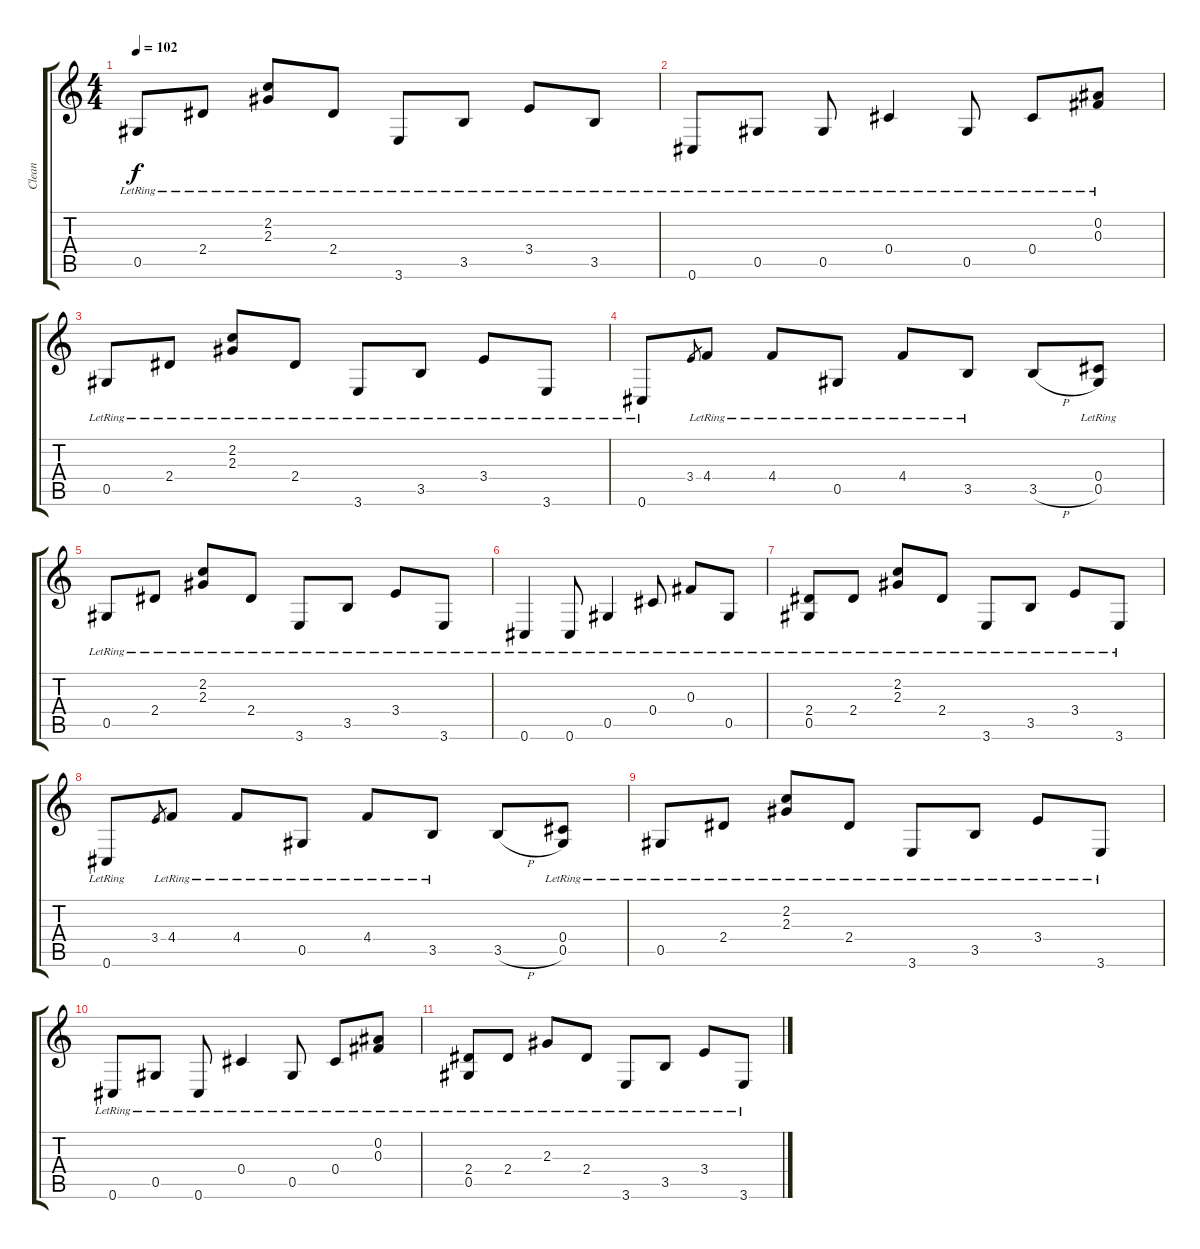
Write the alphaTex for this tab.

\track ("Clean" "Clean") {instrument electricguitarclean}
\staff {score tabs}
\tuning (Eb4 Bb3 Gb3 Db3 Ab2 Db2) {hide}
\ts (4 4)
\tempo 102
\clef g2
\ks c
0.5{lr}.8{dy f} 2.4{lr}.8 (2.2{lr} 2.3{lr}).8 2.4{lr}.8 3.6{lr}.8 3.5{lr}.8 3.4{lr}.8 3.5{lr}.8 |
0.6{lr}.8 0.5{lr}.8 0.5{lr}.8 0.4{lr}.4 0.5{lr}.8 0.4{lr}.8 (0.2{lr} 0.3{lr}).8 |
0.5{lr}.8 2.4{lr}.8 (2.2{lr} 2.3{lr}).8 2.4{lr}.8 3.6{lr}.8 3.5{lr}.8 3.4{lr}.8 3.6{lr}.8 |
0.6{lr}.8 3.4.8{gr} 4.4{lr}.8 4.4{lr}.8 0.5{lr}.8 4.4{lr}.8 3.5{lr}.8 3.5{h}.8 (0.4{lr} 0.5{lr}).8 |
0.5{lr}.8 2.4{lr}.8 (2.2{lr} 2.3{lr}).8 2.4{lr}.8 3.6{lr}.8 3.5{lr}.8 3.4{lr}.8 3.6{lr}.8 |
0.6{lr}.4 0.6{lr}.8 0.5{lr}.4 0.4{lr}.8 0.3{lr}.8 0.5{lr}.8 |
(2.4{lr} 0.5{lr}).8 2.4{lr}.8 (2.2{lr} 2.3{lr}).8 2.4{lr}.8 3.6{lr}.8 3.5{lr}.8 3.4{lr}.8 3.6{lr}.8 |
0.6{lr}.8 3.4.8{gr} 4.4{lr}.8 4.4{lr}.8 0.5{lr}.8 4.4{lr}.8 3.5{lr}.8 3.5{h}.8 (0.4{lr} 0.5{lr}).8 |
0.5{lr}.8 2.4{lr}.8 (2.2{lr} 2.3{lr}).8 2.4{lr}.8 3.6{lr}.8 3.5{lr}.8 3.4{lr}.8 3.6{lr}.8 |
0.6{lr}.8 0.5{lr}.8 0.6{lr}.8 0.4{lr}.4 0.5{lr}.8 0.4{lr}.8 (0.2{lr} 0.3{lr}).8 |
(2.4{lr} 0.5{lr}).8 2.4{lr}.8 2.3{lr}.8 2.4{lr}.8 3.6{lr}.8 3.5{lr}.8 3.4{lr}.8 3.6{lr}.8
